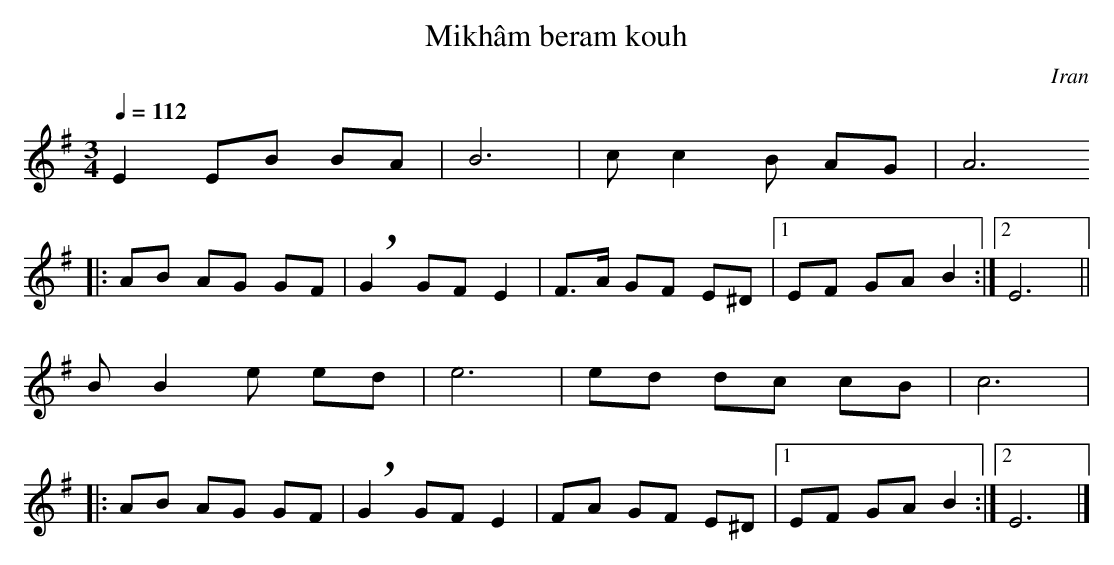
X:1
T:Mikh\^am beram kouh
O:Iran
Q:1/4=112
M:3/4
L:1/8
K:Em
E2 EB BA | B6 | cc2B AG | A6
|: AB AG GF | +breath+G2 GF E2 | F>A GF E^D |1 EF GA B2 :|2 E6 ||
BB2e ed | e6 | ed dc cB | c6 |
|: AB AG GF | +breath+G2 GF E2 | FA GF E^D |1 EF GA B2 :|2 E6 |]
